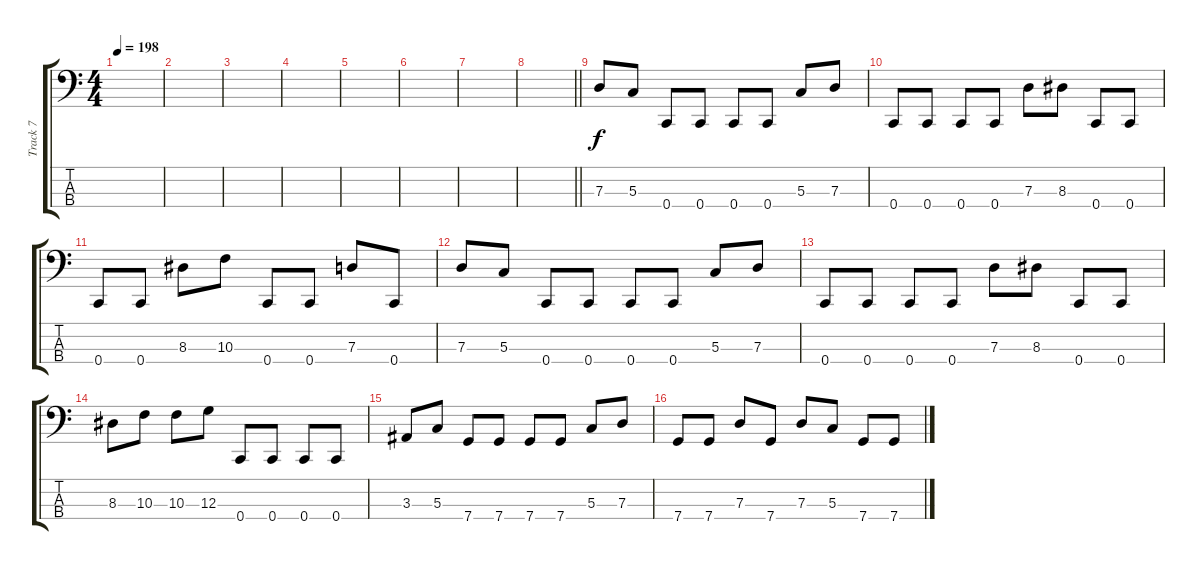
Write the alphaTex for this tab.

\track ("Track 7" "Track 7") {instrument electricbasspick}
\staff {score tabs}
\tuning (F2 C2 G1 C1) {hide}
\ts (4 4)
\tempo 198
\clef f4
\ks c
|
|
|
|
|
|
|
\barLineRight lightlight
|
7.3.8 5.3.8 0.4.8 0.4.8 0.4.8 0.4.8 5.3.8 7.3.8 |
0.4.8 0.4.8 0.4.8 0.4.8 7.3.8 8.3.8 0.4.8 0.4.8 |
0.4.8 0.4.8 8.3.8 10.3.8 0.4.8 0.4.8 7.3.8 0.4.8 |
7.3.8 5.3.8 0.4.8 0.4.8 0.4.8 0.4.8 5.3.8 7.3.8 |
0.4.8 0.4.8 0.4.8 0.4.8 7.3.8 8.3.8 0.4.8 0.4.8 |
8.3.8 10.3.8 10.3.8 12.3.8 0.4.8 0.4.8 0.4.8 0.4.8 |
3.3.8 5.3.8 7.4.8 7.4.8 7.4.8 7.4.8 5.3.8 7.3.8 |
7.4.8 7.4.8 7.3.8 7.4.8 7.3.8 5.3.8 7.4.8 7.4.8
